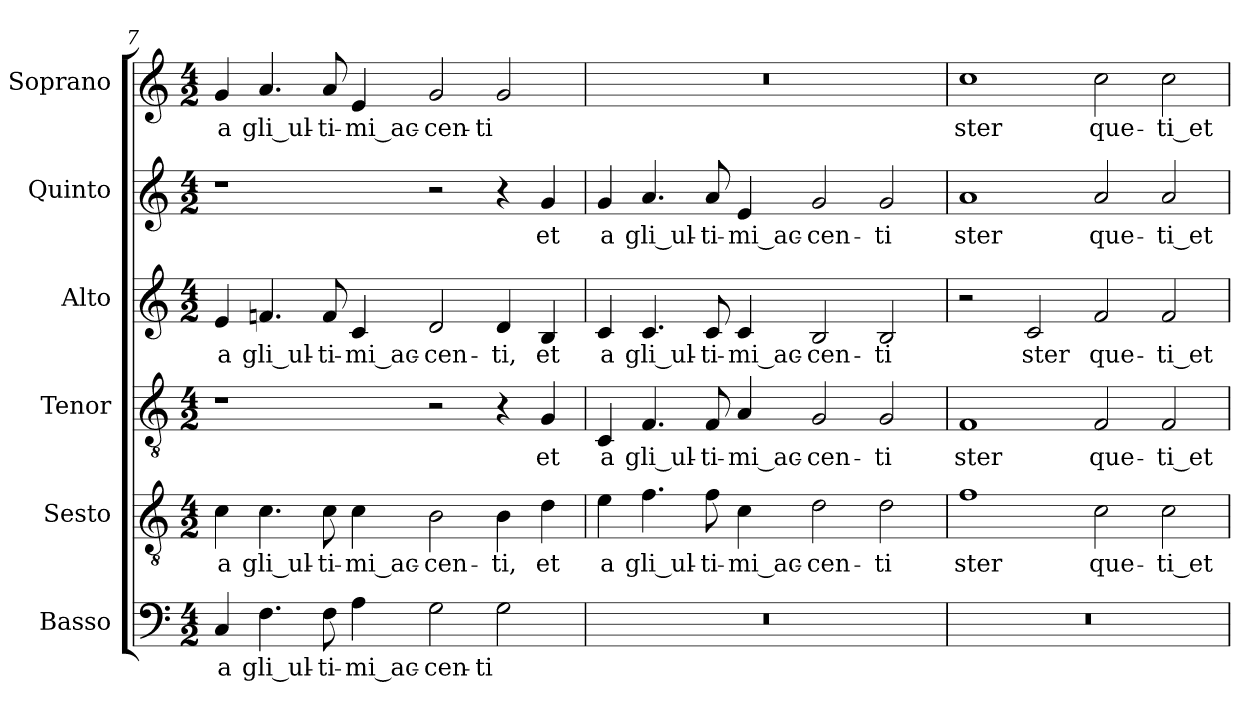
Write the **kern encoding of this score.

**kern	**text	**kern	**text	**kern	**text	**kern	**text	**kern	**text	**kern	**text
*part6	*part6	*part5	*part5	*part4	*part4	*part3	*part3	*part2	*part2	*part1	*part1
*staff6	*staff6	*staff5	*staff5	*staff4	*staff4	*staff3	*staff3	*staff2	*staff2	*staff1	*staff1
*I"Basso	*	*I"Sesto	*	*I"Tenor	*	*I"Alto	*	*I"Quinto	*	*I"Soprano	*
*	*	*I'T.	*	*I'T.	*	*I'A.	*	*	*	*I'Sop.	*
!!LO:LB:g=z
*clefF4	*	*clefGv2	*	*clefGv2	*	*clefG2	*	*clefG2	*	*clefG2	*
*	*	*ITrd7c12	*	*ITrd7c12	*	*	*	*	*	*	*
*k[]	*	*k[]	*	*k[]	*	*k[]	*	*k[]	*	*k[]	*
*C:	*	*C:	*	*C:	*	*C:	*	*C:	*	*C:	*
*M4/2	*	*M4/2	*	*M4/2	*	*M4/2	*	*M4/2	*	*M4/2	*
=7	=7	=7	=7	=7	=7	=7	=7	=7	=7	=7	=7
!	!LO:LY:b:color=#000000	!	!	!	!	!	!	!	!	!	!
!	!	!	!LO:LY:b:color=#000000	!	!	!	!	!	!	!	!
!	!	!	!	!	!	!	!LO:LY:b:color=#000000	!	!	!	!
!	!	!	!	!	!	!	!	!	!	!	!LO:LY:b:color=#000000
4Ci/	a	4Ci\	a	1r	.	4ei/	a	1r	.	4gi/	a
!	!LO:LY:b:color=#000000	!	!	!	!	!	!	!	!	!	!
!	!	!	!LO:LY:b:color=#000000	!	!	!	!	!	!	!	!
!	!	!	!	!	!	!	!LO:LY:b:color=#000000	!	!	!	!
!	!	!	!	!	!	!	!	!	!	!	!LO:LY:b:color=#000000
4.Fi\	gli_ul-	4.Ci\	gli_ul-	.	.	4.fni/	gli_ul-	.	.	4.ai/	gli_ul-
!	!LO:LY:b:color=#000000	!	!	!	!	!	!	!	!	!	!
!	!	!	!LO:LY:b:color=#000000	!	!	!	!	!	!	!	!
!	!	!	!	!	!	!	!LO:LY:b:color=#000000	!	!	!	!
!	!	!	!	!	!	!	!	!	!	!	!LO:LY:b:color=#000000
8Fi\	-ti-	8Ci\	-ti-	.	.	8fi/	-ti-	.	.	8ai/	-ti-
!	!LO:LY:b:color=#000000	!	!	!	!	!	!	!	!	!	!
!	!	!	!LO:LY:b:color=#000000	!	!	!	!	!	!	!	!
!	!	!	!	!	!	!	!LO:LY:b:color=#000000	!	!	!	!
!	!	!	!	!	!	!	!	!	!	!	!LO:LY:b:color=#000000
4Ai\	-mi_ac-	4Ci\	-mi_ac-	.	.	4ci/	-mi_ac-	.	.	4ei/	-mi_ac-
!	!LO:LY:b:color=#000000	!	!	!	!	!	!	!	!	!	!
!	!	!	!LO:LY:b:color=#000000	!	!	!	!	!	!	!	!
!	!	!	!	!	!	!	!LO:LY:b:color=#000000	!	!	!	!
!	!	!	!	!	!	!	!	!	!	!	!LO:LY:b:color=#000000
2Gi\	-cen-	2BBi\	-cen-	2r	.	2di/	-cen-	2r	.	2gi/	-cen-
!	!LO:LY:b:color=#000000	!	!	!	!	!	!	!	!	!	!
!	!	!	!LO:LY:b:color=#000000	!	!	!	!	!	!	!	!
!	!	!	!	!	!	!	!LO:LY:b:color=#000000	!	!	!	!
!	!	!	!	!	!	!	!	!	!	!	!LO:LY:b:color=#000000
2Gi\	-ti	4BBi\	-ti,	4r	.	4di/	-ti,	4r	.	2gi/	-ti
!	!	!	!LO:LY:b:color=#000000	!	!	!	!	!	!	!	!
!	!	!	!	!	!LO:LY:b:color=#000000	!	!	!	!	!	!
!	!	!	!	!	!	!	!LO:LY:b:color=#000000	!	!	!	!
!	!	!	!	!	!	!	!	!	!LO:LY:b:color=#000000	!	!
.	.	4Di\	et	4GGi/	et	4Bi/	et	4gi/	et	.	.
=8	=8	=8	=8	=8	=8	=8	=8	=8	=8	=8	=8
!LO:N:vis=1	!	!	!	!	!	!	!	!	!	!	!
!	!	!	!LO:LY:b:color=#000000	!	!	!	!	!	!	!	!
!	!	!	!	!	!LO:LY:b:color=#000000	!	!	!	!	!	!
!	!	!	!	!	!	!	!LO:LY:b:color=#000000	!	!	!	!
!	!	!	!	!	!	!	!	!	!LO:LY:b:color=#000000	!LO:N:vis=1	!
0r	.	4Ei\	a	4CCi/	a	4ci/	a	4gi/	a	0r	.
!	!	!	!LO:LY:b:color=#000000	!	!	!	!	!	!	!	!
!	!	!	!	!	!LO:LY:b:color=#000000	!	!	!	!	!	!
!	!	!	!	!	!	!	!LO:LY:b:color=#000000	!	!	!	!
!	!	!	!	!	!	!	!	!	!LO:LY:b:color=#000000	!	!
.	.	4.Fi\	gli_ul-	4.FFi/	gli_ul-	4.ci/	gli_ul-	4.ai/	gli_ul-	.	.
!	!	!	!LO:LY:b:color=#000000	!	!	!	!	!	!	!	!
!	!	!	!	!	!LO:LY:b:color=#000000	!	!	!	!	!	!
!	!	!	!	!	!	!	!LO:LY:b:color=#000000	!	!	!	!
!	!	!	!	!	!	!	!	!	!LO:LY:b:color=#000000	!	!
.	.	8Fi\	-ti-	8FFi/	-ti-	8ci/	-ti-	8ai/	-ti-	.	.
!	!	!	!LO:LY:b:color=#000000	!	!	!	!	!	!	!	!
!	!	!	!	!	!LO:LY:b:color=#000000	!	!	!	!	!	!
!	!	!	!	!	!	!	!LO:LY:b:color=#000000	!	!	!	!
!	!	!	!	!	!	!	!	!	!LO:LY:b:color=#000000	!	!
.	.	4Ci\	-mi_ac-	4AAi/	-mi_ac-	4ci/	-mi_ac-	4ei/	-mi_ac-	.	.
!	!	!	!LO:LY:b:color=#000000	!	!	!	!	!	!	!	!
!	!	!	!	!	!LO:LY:b:color=#000000	!	!	!	!	!	!
!	!	!	!	!	!	!	!LO:LY:b:color=#000000	!	!	!	!
!	!	!	!	!	!	!	!	!	!LO:LY:b:color=#000000	!	!
.	.	2Di\	-cen-	2GGi/	-cen-	2Bi/	-cen-	2gi/	-cen-	.	.
!	!	!	!LO:LY:b:color=#000000	!	!	!	!	!	!	!	!
!	!	!	!	!	!LO:LY:b:color=#000000	!	!	!	!	!	!
!	!	!	!	!	!	!	!LO:LY:b:color=#000000	!	!	!	!
!	!	!	!	!	!	!	!	!	!LO:LY:b:color=#000000	!	!
.	.	2Di\	-ti	2GGi/	-ti	2Bi/	-ti	2gi/	-ti	.	.
=9	=9	=9	=9	=9	=9	=9	=9	=9	=9	=9	=9
!LO:N:vis=1	!	!	!	!	!	!	!	!	!	!	!
!	!	!	!LO:LY:b:color=#000000	!	!	!	!	!	!	!	!
!	!	!	!	!	!LO:LY:b:color=#000000	!	!	!	!	!	!
!	!	!	!	!	!	!	!	!	!LO:LY:b:color=#000000	!	!
!	!	!	!	!	!	!	!	!	!	!	!LO:LY:b:color=#000000
0r	.	1Fi	ster	1FFi	ster	2r	.	1ai	ster	1cci	ster
!	!	!	!	!	!	!	!LO:LY:b:color=#000000	!	!	!	!
.	.	.	.	.	.	2ci/	ster	.	.	.	.
!	!	!	!LO:LY:b:color=#000000	!	!	!	!	!	!	!	!
!	!	!	!	!	!LO:LY:b:color=#000000	!	!	!	!	!	!
!	!	!	!	!	!	!	!LO:LY:b:color=#000000	!	!	!	!
!	!	!	!	!	!	!	!	!	!LO:LY:b:color=#000000	!	!
!	!	!	!	!	!	!	!	!	!	!	!LO:LY:b:color=#000000
.	.	2Ci\	que-	2FFi/	que-	2fi/	que-	2ai/	que-	2cci\	que-
!	!	!	!LO:LY:b:color=#000000	!	!	!	!	!	!	!	!
!	!	!	!	!	!LO:LY:b:color=#000000	!	!	!	!	!	!
!	!	!	!	!	!	!	!LO:LY:b:color=#000000	!	!	!	!
!	!	!	!	!	!	!	!	!	!LO:LY:b:color=#000000	!	!
!	!	!	!	!	!	!	!	!	!	!	!LO:LY:b:color=#000000
.	.	2Ci\	-ti_et	2FFi/	-ti_et	2fi/	-ti_et	2ai/	-ti_et	2cci\	-ti_et
=	=	=	=	=	=	=	=	=	=	=	=
*-	*-	*-	*-	*-	*-	*-	*-	*-	*-	*-	*-
